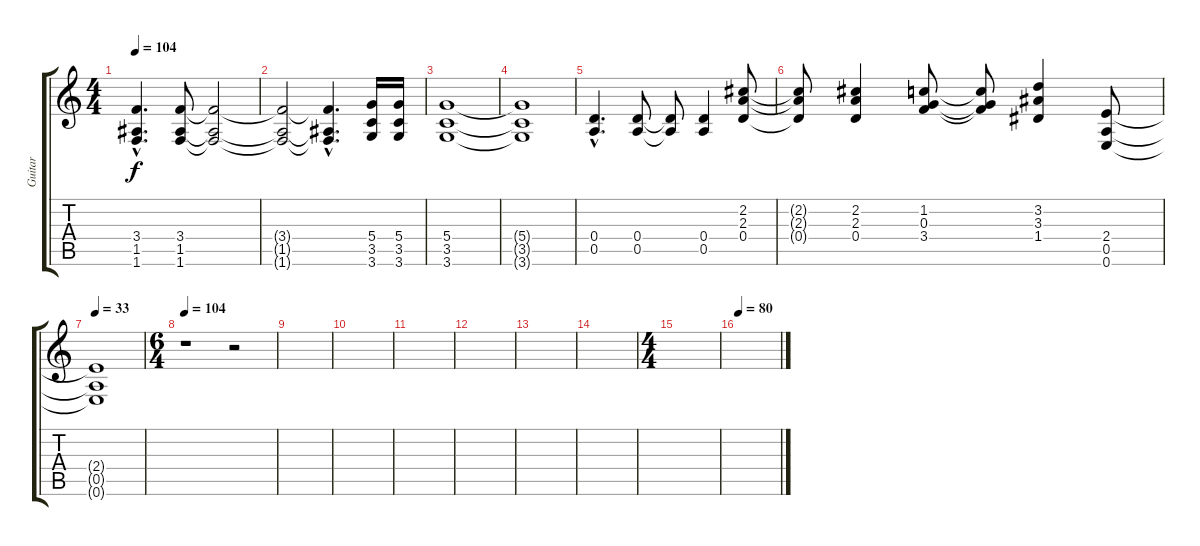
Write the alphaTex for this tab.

\track ("Guitar" "Guitar") {instrument distortionguitar}
\staff {score tabs}
\tuning (E4 B3 G3 D3 A2 E2) {hide}
\ts (4 4)
\tempo 104
\clef g2
\ks c
(3.4{hac} 1.5{hac} 1.6{hac}).4{d dy f} (3.4 1.5 1.6).8 (3.4{t} 1.5{t} 1.6{t}).2 |
(3.4{t} 1.5{t} 1.6{t}).2 (3.4{hac t} 1.5{hac t} 1.6{hac t}).4{d} (5.4 3.5 3.6).16 (5.4 3.5 3.6).16 |
(5.4 3.5 3.6).1 |
(5.4{t} 3.5{t} 3.6{t}).1 |
(0.4{hac} 0.5{hac}).4{d} (0.4 0.5).8 (0.4{t} 0.5{t}).8 (0.4 0.5).4 (2.2 2.3 0.4).8 |
(2.2{t} 2.3{t} 0.4{t}).8 (2.2 2.3 0.4).4 (1.2 0.3 3.4).8 (1.2{t} 0.3{t} 3.4{t}).8 (3.2 3.3 1.4).4 (2.4 0.5 0.6).8 |
\tempo 33
(2.4{t} 0.5{t} 0.6{t}).1 |
\ts (6 4)
\tempo 104
r.1 r.2 |
|
|
|
|
|
|
\ts (4 4)
|
\tempo 80
